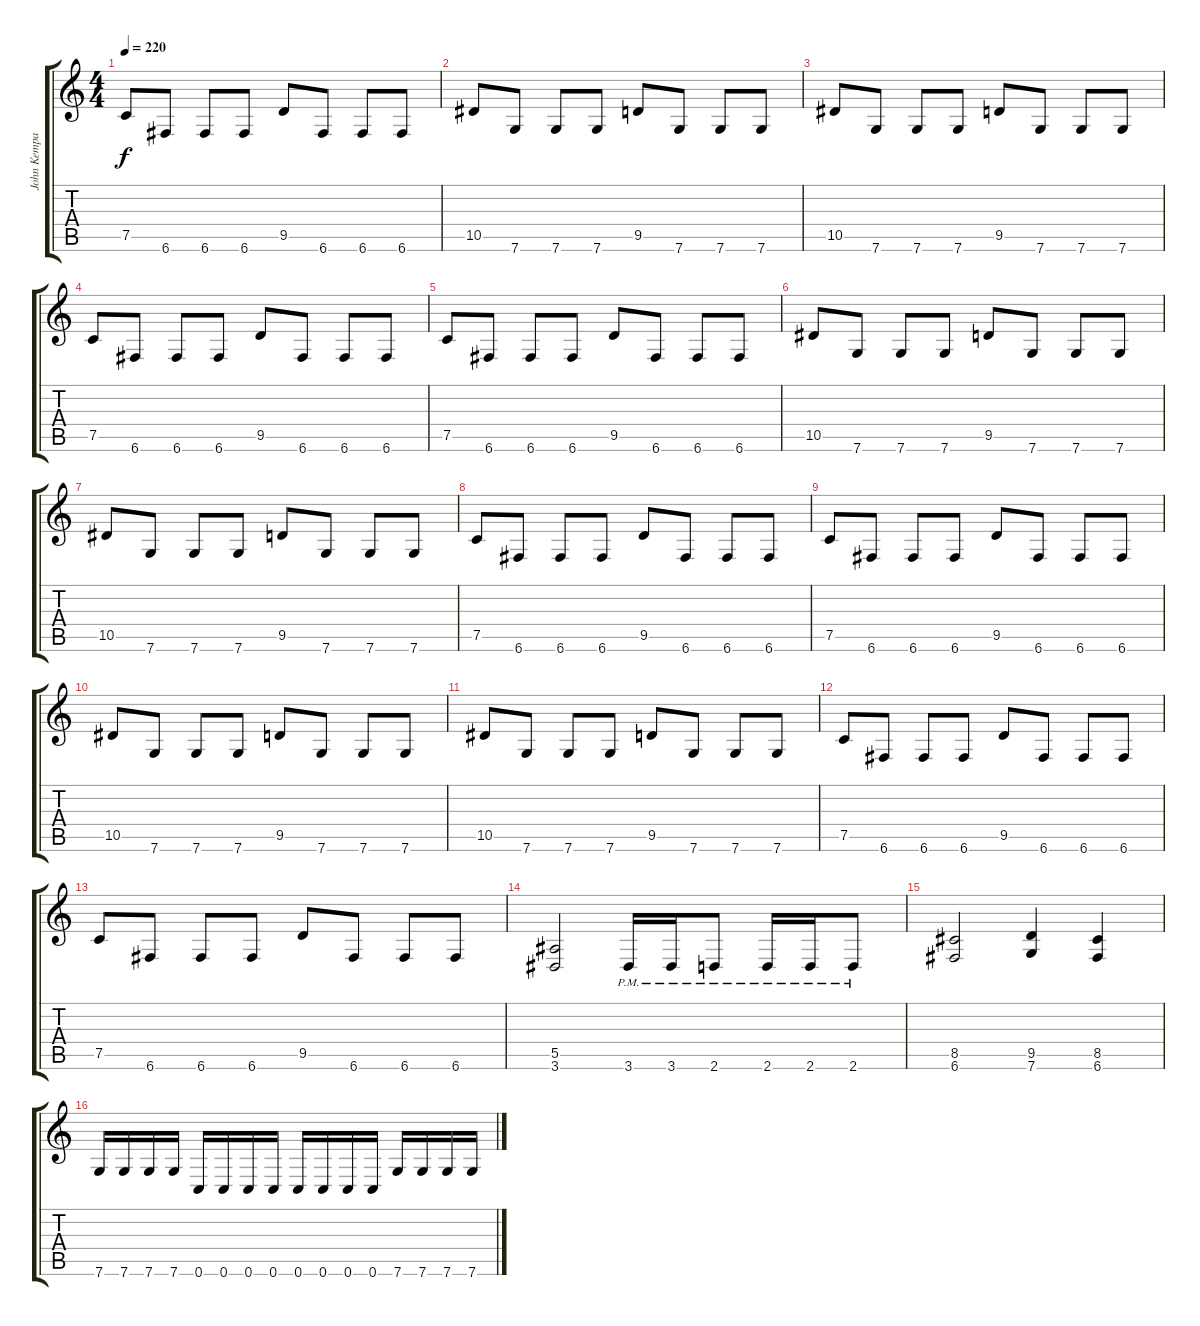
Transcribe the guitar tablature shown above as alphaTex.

\track ("John Kempainen (Rhythm Guitar)" "John Kempa") {instrument distortionguitar}
\staff {score tabs}
\tuning (C4 G3 Eb3 Bb2 F2 C2) {hide}
\ts (4 4)
\tempo 220
\clef g2
\ks c
7.5.8{dy f} 6.6.8 6.6.8 6.6.8 9.5.8 6.6.8 6.6.8 6.6.8 |
10.5.8 7.6.8 7.6.8 7.6.8 9.5.8 7.6.8 7.6.8 7.6.8 |
10.5.8 7.6.8 7.6.8 7.6.8 9.5.8 7.6.8 7.6.8 7.6.8 |
7.5.8 6.6.8 6.6.8 6.6.8 9.5.8 6.6.8 6.6.8 6.6.8 |
7.5.8 6.6.8 6.6.8 6.6.8 9.5.8 6.6.8 6.6.8 6.6.8 |
10.5.8{balance 0} 7.6.8 7.6.8 7.6.8 9.5.8 7.6.8 7.6.8 7.6.8 |
10.5.8 7.6.8 7.6.8 7.6.8 9.5.8 7.6.8 7.6.8 7.6.8 |
7.5.8 6.6.8 6.6.8 6.6.8 9.5.8 6.6.8 6.6.8 6.6.8 |
7.5.8 6.6.8 6.6.8 6.6.8 9.5.8 6.6.8 6.6.8 6.6.8 |
10.5.8 7.6.8 7.6.8 7.6.8 9.5.8 7.6.8 7.6.8 7.6.8 |
10.5.8 7.6.8 7.6.8 7.6.8 9.5.8 7.6.8 7.6.8 7.6.8 |
7.5.8 6.6.8 6.6.8 6.6.8 9.5.8 6.6.8 6.6.8 6.6.8 |
7.5.8 6.6.8 6.6.8 6.6.8 9.5.8 6.6.8 6.6.8 6.6.8 |
(5.5 3.6).2 3.6{pm}.16 3.6{pm}.16 2.6{pm}.8 2.6{pm}.16 2.6{pm}.16 2.6{pm}.8 |
(8.5 6.6).2 (9.5 7.6).4 (8.5 6.6).4 |
7.6.16 7.6.16 7.6.16 7.6.16 0.6.16 0.6.16 0.6.16 0.6.16 0.6.16 0.6.16 0.6.16 0.6.16 7.6.16 7.6.16 7.6.16 7.6.16
